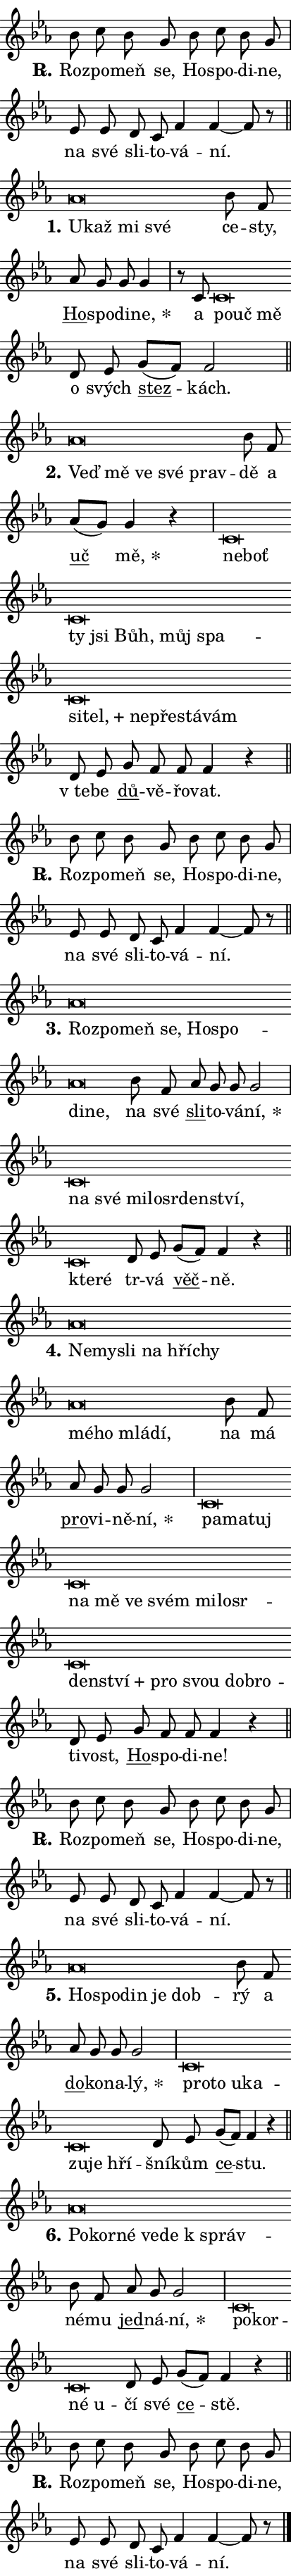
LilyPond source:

\version "2.22.1"
\header { tagline = "" }
\paper {
  indent = 0\cm
  top-margin = 0\cm
  right-margin = 0\cm
  bottom-margin = 0\cm
  left-margin = 0\cm
  paper-width = 7\cm
  page-breaking = #ly:one-page-breaking
  system-system-spacing.basic-distance = #11
  score-system-spacing.basic-distance = #11
  ragged-last = ##f
}


%% Author: Thomas Morley
%% https://lists.gnu.org/archive/html/lilypond-user/2020-05/msg00002.html
#(define (line-position grob)
"Returns position of @var[grob} in current system:
   @code{'start}, if at first time-step
   @code{'end}, if at last time-step
   @code{'middle} otherwise
"
  (let* ((col (ly:item-get-column grob))
         (ln (ly:grob-object col 'left-neighbor))
         (rn (ly:grob-object col 'right-neighbor))
         (col-to-check-left (if (ly:grob? ln) ln col))
         (col-to-check-right (if (ly:grob? rn) rn col))
         (break-dir-left
           (and
             (ly:grob-property col-to-check-left 'non-musical #f)
             (ly:item-break-dir col-to-check-left)))
         (break-dir-right
           (and
             (ly:grob-property col-to-check-right 'non-musical #f)
             (ly:item-break-dir col-to-check-right))))
        (cond ((eqv? 1 break-dir-left) 'start)
              ((eqv? -1 break-dir-right) 'end)
              (else 'middle))))

#(define (tranparent-at-line-position vctor)
  (lambda (grob)
  "Relying on @code{line-position} select the relevant enry from @var{vctor}.
Used to determine transparency,"
    (case (line-position grob)
      ((end) (not (vector-ref vctor 0)))
      ((middle) (not (vector-ref vctor 1)))
      ((start) (not (vector-ref vctor 2))))))

noteHeadBreakVisibility =
#(define-music-function (break-visibility)(vector?)
"Makes @code{NoteHead}s transparent relying on @var{break-visibility}"
#{
  \override NoteHead.transparent =
    #(tranparent-at-line-position break-visibility)
#})

#(define delete-ledgers-for-transparent-note-heads
  (lambda (grob)
    "Reads whether a @code{NoteHead} is transparent.
If so this @code{NoteHead} is removed from @code{'note-heads} from
@var{grob}, which is supposed to be @code{LedgerLineSpanner}.
As a result ledgers are not printed for this @code{NoteHead}"
    (let* ((nhds-array (ly:grob-object grob 'note-heads))
           (nhds-list
             (if (ly:grob-array? nhds-array)
                 (ly:grob-array->list nhds-array)
                 '()))
           ;; Relies on the transparent-property being done before
           ;; Staff.LedgerLineSpanner.after-line-breaking is executed.
           ;; This is fragile ...
           (to-keep
             (remove
               (lambda (nhd)
                 (ly:grob-property nhd 'transparent #f))
               nhds-list)))
      ;; TODO find a better method to iterate over grob-arrays, similiar
      ;; to filter/remove etc for lists
      ;; For now rebuilt from scratch
      (set! (ly:grob-object grob 'note-heads)  '())
      (for-each
        (lambda (nhd)
          (ly:pointer-group-interface::add-grob grob 'note-heads nhd))
        to-keep))))

hideNotes = {
  \noteHeadBreakVisibility #begin-of-line-visible
}
unHideNotes = {
  \noteHeadBreakVisibility #all-visible
}

% work-around for resetting accidentals
% https://lilypond.org/doc/v2.23/Documentation/notation/displaying-rhythms#unmetered-music
cadenzaMeasure = {
  \cadenzaOff
  \partial 1024 s1024
  \cadenzaOn
}

#(define-markup-command (accent layout props text) (markup?)
  "Underline accented syllable"
  (interpret-markup layout props
    #{\markup \override #'(offset . 4.3) \underline { #text }#}))

responsum = \markup \concat {
  "R" \hspace #-1.05 \path #0.1 #'((moveto 0 0.07) (lineto 0.9 0.8)) \hspace #0.05 "."
}

\layout {
    \context {
        \Staff
        \remove "Time_signature_engraver"
        \override LedgerLineSpanner.after-line-breaking = #delete-ledgers-for-transparent-note-heads
    }
    \context {
        \Voice {
            \override NoteHead.output-attributes = #'((class . "notehead"))
            \override Hairpin.height = #0.55
        }
    }
    \context {
        \Lyrics {
            \override StanzaNumber.output-attributes = #'((class . "stanzanumber"))
            \override LyricSpace.minimum-distance = #0.9
            \override LyricText.font-name = #"TeX Gyre Schola"
            \override LyricText.font-size = 1
            \override StanzaNumber.font-name = #"TeX Gyre Schola Bold"
            \override StanzaNumber.font-size = 1
        }
    }
}

% magnetic-lyrics.ily
%
%   written by
%     Jean Abou Samra <jean@abou-samra.fr>
%     Werner Lemberg <wl@gnu.org>
%
%   adapted by
%     Jiri Hon <jiri.hon@gmail.com>
%
% Version 2022-Apr-15

% https://www.mail-archive.com/lilypond-user@gnu.org/msg149350.html

#(define (Left_hyphen_pointer_engraver context)
   "Collect syllable-hyphen-syllable occurrences in lyrics and store
them in properties.  This engraver only looks to the left.  For
example, if the lyrics input is @code{foo -- bar}, it does the
following.

@itemize @bullet
@item
Set the @code{text} property of the @code{LyricHyphen} grob between
@q{foo} and @q{bar} to @code{foo}.

@item
Set the @code{left-hyphen} property of the @code{LyricText} grob with
text @q{foo} to the @code{LyricHyphen} grob between @q{foo} and
@q{bar}.
@end itemize

Use this auxiliary engraver in combination with the
@code{lyric-@/text::@/apply-@/magnetic-@/offset!} hook."
   (let ((hyphen #f)
         (text #f))
     (make-engraver
      (acknowledgers
       ((lyric-syllable-interface engraver grob source-engraver)
        (set! text grob)))
      (end-acknowledgers
       ((lyric-hyphen-interface engraver grob source-engraver)
        ;(when (not (grob::has-interface grob 'lyric-space-interface))
          (set! hyphen grob)));)
      ((stop-translation-timestep engraver)
       (when (and text hyphen)
         (ly:grob-set-object! text 'left-hyphen hyphen))
       (set! text #f)
       (set! hyphen #f)))))

#(define (lyric-text::apply-magnetic-offset! grob)
   "If the space between two syllables is less than the value in
property @code{LyricText@/.details@/.squash-threshold}, move the right
syllable to the left so that it gets concatenated with the left
syllable.

Use this function as a hook for
@code{LyricText@/.after-@/line-@/breaking} if the
@code{Left_@/hyphen_@/pointer_@/engraver} is active."
   (let ((hyphen (ly:grob-object grob 'left-hyphen #f)))
     (when hyphen
       (let ((left-text (ly:spanner-bound hyphen LEFT)))
         (when (grob::has-interface left-text 'lyric-syllable-interface)
           (let* ((common (ly:grob-common-refpoint grob left-text X))
                  (this-x-ext (ly:grob-extent grob common X))
                  (left-x-ext
                   (begin
                     ;; Trigger magnetism for left-text.
                     (ly:grob-property left-text 'after-line-breaking)
                     (ly:grob-extent left-text common X)))
                  ;; `delta` is the gap width between two syllables.
                  (delta (- (interval-start this-x-ext)
                            (interval-end left-x-ext)))
                  (details (ly:grob-property grob 'details))
                  (threshold (assoc-get 'squash-threshold details 0.2)))
             (when (< delta threshold)
               (let* (;; We have to manipulate the input text so that
                      ;; ligatures crossing syllable boundaries are not
                      ;; disabled.  For languages based on the Latin
                      ;; script this is essentially a beautification.
                      ;; However, for non-Western scripts it can be a
                      ;; necessity.
                      (lt (ly:grob-property left-text 'text))
                      (rt (ly:grob-property grob 'text))
                      (is-space (grob::has-interface hyphen 'lyric-space-interface))
                      (space (if is-space " " ""))
                      (space-markup (grob-interpret-markup grob " "))
                      (space-size (interval-length (ly:stencil-extent space-markup X)))
                      (extra-delta (if is-space space-size 0))
                      ;; Append new syllable.
                      (ltrt-space (if (and (string? lt) (string? rt))
                                (string-append lt space rt)
                                (make-concat-markup (list lt space rt))))
                      ;; Right-align `ltrt` to the right side.
                      (ltrt-space-markup (grob-interpret-markup
                               grob
                               (make-translate-markup
                                (cons (interval-length this-x-ext) 0)
                                (make-right-align-markup ltrt-space)))))
                 (begin
                   ;; Don't print `left-text`.
                   (ly:grob-set-property! left-text 'stencil #f)
                   ;; Set text and stencil (which holds all collected
                   ;; syllables so far) and shift it to the left.
                   (ly:grob-set-property! grob 'text ltrt-space)
                   (ly:grob-set-property! grob 'stencil ltrt-space-markup)
                   (ly:grob-translate-axis! grob (- (- delta extra-delta)) X))))))))))


#(define (lyric-hyphen::displace-bounds-first grob)
   ;; Make very sure this callback isn't triggered too early.
   (let ((left (ly:spanner-bound grob LEFT))
         (right (ly:spanner-bound grob RIGHT)))
     (ly:grob-property left 'after-line-breaking)
     (ly:grob-property right 'after-line-breaking)
     (ly:lyric-hyphen::print grob)))

squashThreshold = #0.4

\layout {
  \context {
    \Lyrics
    \consists #Left_hyphen_pointer_engraver
    \override LyricText.after-line-breaking =
      #lyric-text::apply-magnetic-offset!
    \override LyricHyphen.stencil = #lyric-hyphen::displace-bounds-first
    \override LyricText.details.squash-threshold = \squashThreshold
    \override LyricHyphen.minimum-distance = 0
    \override LyricHyphen.minimum-length = \squashThreshold
  }
}

squash = \override LyricText.details.squash-threshold = 9999
unSquash = \override LyricText.details.squash-threshold = \squashThreshold

left = \override LyricText.self-alignment-X = #LEFT
unLeft = \revert LyricText.self-alignment-X

starOffset = #(lambda (grob) 
                (let ((x_offset (ly:self-alignment-interface::aligned-on-x-parent grob)))
                  (if (= x_offset 0) 0 (+ x_offset 1.2))))

star = #(define-music-function (syllable)(string?)
"Append star separator at the end of a syllable"
#{
  \once \override LyricText.X-offset = #starOffset
  \lyricmode { \markup {
    #syllable
    \override #'((font-name . "TeX Gyre Schola Bold")) \hspace #0.2 \lower #0.65 \larger "*"
  } }
#})

starAccent = #(define-music-function (syllable)(string?)
"Append star separator at the end of a syllable and make accent"
#{
  \once \override LyricText.X-offset = #starOffset
  \lyricmode { \markup {
    \accent #syllable
    \override #'((font-name . "TeX Gyre Schola Bold")) \hspace #0.2 \lower #0.65 \larger "*"
  } }
#})

breath = #(define-music-function (syllable)(string?)
"Append breathing indicator at the end of a syllable"
#{
  \lyricmode { \markup { #syllable "+" } }
#})

optionalBreath = #(define-music-function (syllable)(string?)
"Append optional breathing indicator at the end of a syllable"
#{
  \lyricmode { \markup { #syllable "(+)" } }
#})


\score {
    <<
        \new Voice = "melody" { \cadenzaOn \key es \major \relative { bes'8 c bes g bes c bes g \cadenzaMeasure \bar "|" es es d c f4 f4~ f8 r \cadenzaMeasure \bar "||" \break }
\relative { as'\breve*1/16 \hideNotes \breve*1/16 \bar "" \breve*1/16 \breve*1/16 \bar "" \unHideNotes bes8 f \bar "" as g g g4 \cadenzaMeasure \bar "|" r8 c, c\breve*1/16 \hideNotes \breve*1/16 \breve*1/16 \bar "" \unHideNotes d8 es \bar "" g[( f)] f2 \cadenzaMeasure \bar "||" \break }
\relative { as'\breve*1/16 \hideNotes \breve*1/16 \bar "" \breve*1/16 \bar "" \breve*1/16 \breve*1/16 \bar "" \unHideNotes bes8 f \bar "" as[( g)] g4 r \cadenzaMeasure \bar "|" c,\breve*1/16 \hideNotes \breve*1/16 \bar "" \breve*1/16 \bar "" \breve*1/16 \bar "" \breve*1/16 \bar "" \breve*1/16 \bar "" \breve*1/16 \bar "" \breve*1/16 \bar "" \breve*1/16 \bar "" \breve*1/16 \bar "" \breve*1/16 \bar "" \breve*1/16 \breve*1/16 \bar "" \unHideNotes d8 es \bar "" g f f f4 r \cadenzaMeasure \bar "||" \break }
\relative { bes'8 c bes g bes c bes g \cadenzaMeasure \bar "|" es es d c f4 f4~ f8 r \cadenzaMeasure \bar "||" \break }
\relative { as'\breve*1/16 \hideNotes \breve*1/16 \bar "" \breve*1/16 \bar "" \breve*1/16 \bar "" \breve*1/16 \bar "" \breve*1/16 \bar "" \breve*1/16 \breve*1/16 \bar "" \unHideNotes bes8 f \bar "" as g g g2 \cadenzaMeasure \bar "|" c,\breve*1/16 \hideNotes \breve*1/16 \bar "" \breve*1/16 \bar "" \breve*1/16 \bar "" \breve*1/16 \bar "" \breve*1/16 \bar "" \breve*1/16 \bar "" \breve*1/16 \breve*1/16 \bar "" \unHideNotes d8 es \bar "" g[( f)] f4 r \cadenzaMeasure \bar "||" \break }
\relative { as'\breve*1/16 \hideNotes \breve*1/16 \bar "" \breve*1/16 \bar "" \breve*1/16 \bar "" \breve*1/16 \bar "" \breve*1/16 \bar "" \breve*1/16 \bar "" \breve*1/16 \bar "" \breve*1/16 \breve*1/16 \bar "" \unHideNotes bes8 f \bar "" as g g g2 \cadenzaMeasure \bar "|" c,\breve*1/16 \hideNotes \breve*1/16 \bar "" \breve*1/16 \bar "" \breve*1/16 \bar "" \breve*1/16 \bar "" \breve*1/16 \bar "" \breve*1/16 \bar "" \breve*1/16 \bar "" \breve*1/16 \bar "" \breve*1/16 \bar "" \breve*1/16 \bar "" \breve*1/16 \bar "" \breve*1/16 \bar "" \breve*1/16 \bar "" \breve*1/16 \breve*1/16 \bar "" \unHideNotes d8 es \bar "" g f f f4 r \cadenzaMeasure \bar "||" \break }
\relative { bes'8 c bes g bes c bes g \cadenzaMeasure \bar "|" es es d c f4 f4~ f8 r \cadenzaMeasure \bar "||" \break }
\relative { as'\breve*1/16 \hideNotes \breve*1/16 \bar "" \breve*1/16 \bar "" \breve*1/16 \breve*1/16 \bar "" \unHideNotes bes8 f \bar "" as g g g2 \cadenzaMeasure \bar "|" c,\breve*1/16 \hideNotes \breve*1/16 \bar "" \breve*1/16 \bar "" \breve*1/16 \bar "" \breve*1/16 \bar "" \breve*1/16 \breve*1/16 \bar "" \unHideNotes d8 es \bar "" g[( f)] f4 r \cadenzaMeasure \bar "||" \break }
\relative { as'\breve*1/16 \hideNotes \breve*1/16 \bar "" \breve*1/16 \bar "" \breve*1/16 \bar "" \breve*1/16 \breve*1/16 \bar "" \unHideNotes bes8 f \bar "" as g g2 \cadenzaMeasure \bar "|" c,\breve*1/16 \hideNotes \breve*1/16 \bar "" \breve*1/16 \breve*1/16 \bar "" \unHideNotes d8 es \bar "" g[( f)] f4 r \cadenzaMeasure \bar "||" \break }
\relative { bes'8 c bes g bes c bes g \cadenzaMeasure \bar "|" es es d c f4 f4~ f8 r \cadenzaMeasure \bar "||" \break } \bar "|." }
        \new Lyrics \lyricsto "melody" { \lyricmode { \set stanza = \responsum
Roz -- po -- meň se, Ho -- spo -- di -- ne, na své sli -- to -- vá -- ní.
\set stanza = "1."
\left U -- \squash kaž mi své \unLeft \unSquash ce -- sty, \markup \accent Ho -- spo -- di -- \star ne, a \left po -- \squash uč mě \unLeft \unSquash o svých \markup \accent stez -- kách.
\set stanza = "2."
\left Veď \squash mě ve své prav -- \unLeft \unSquash dě a \markup \accent uč \star mě, \left ne -- \squash boť ty jsi Bůh, můj spa -- si -- \breath "tel," ne -- pře -- stá -- vám \unLeft \unSquash "v te" -- be \markup \accent dů -- vě -- řo -- vat.
\set stanza = \responsum
Roz -- po -- meň se, Ho -- spo -- di -- ne, na své sli -- to -- vá -- ní.
\set stanza = "3."
\left Roz -- \squash po -- meň se, Ho -- spo -- di -- ne, \unLeft \unSquash na své \markup \accent sli -- to -- vá -- \star ní, \left na \squash své mi -- lo -- sr -- den -- ství, kte -- ré \unLeft \unSquash tr -- vá \markup \accent věč -- ně.
\set stanza = "4."
\left Ne -- \squash my -- sli na hří -- chy mé -- ho mlá -- dí, \unLeft \unSquash na má \markup \accent pro -- vi -- ně -- \star ní, \left pa -- \squash ma -- tuj na mě ve svém mi -- lo -- sr -- den -- \breath "ství" pro svou dob -- ro -- \unLeft \unSquash ti -- vost, \markup \accent Ho -- spo -- di -- ne!
\set stanza = \responsum
Roz -- po -- meň se, Ho -- spo -- di -- ne, na své sli -- to -- vá -- ní.
\set stanza = "5."
\left Ho -- \squash spo -- din je dob -- \unLeft \unSquash rý a \markup \accent do -- ko -- na -- \star lý, \left pro -- \squash to u -- ka -- zu -- je hří -- \unLeft \unSquash šní -- kům \markup \accent ce -- stu.
\set stanza = "6."
\left Po -- \squash kor -- né ve -- de "k správ" -- \unLeft \unSquash né -- mu \markup \accent jed -- ná -- \star ní, \left po -- \squash kor -- né u -- \unLeft \unSquash čí své \markup \accent ce -- stě.
\set stanza = \responsum
Roz -- po -- meň se, Ho -- spo -- di -- ne, na své sli -- to -- vá -- ní. } }
    >>
    \layout {}
}
